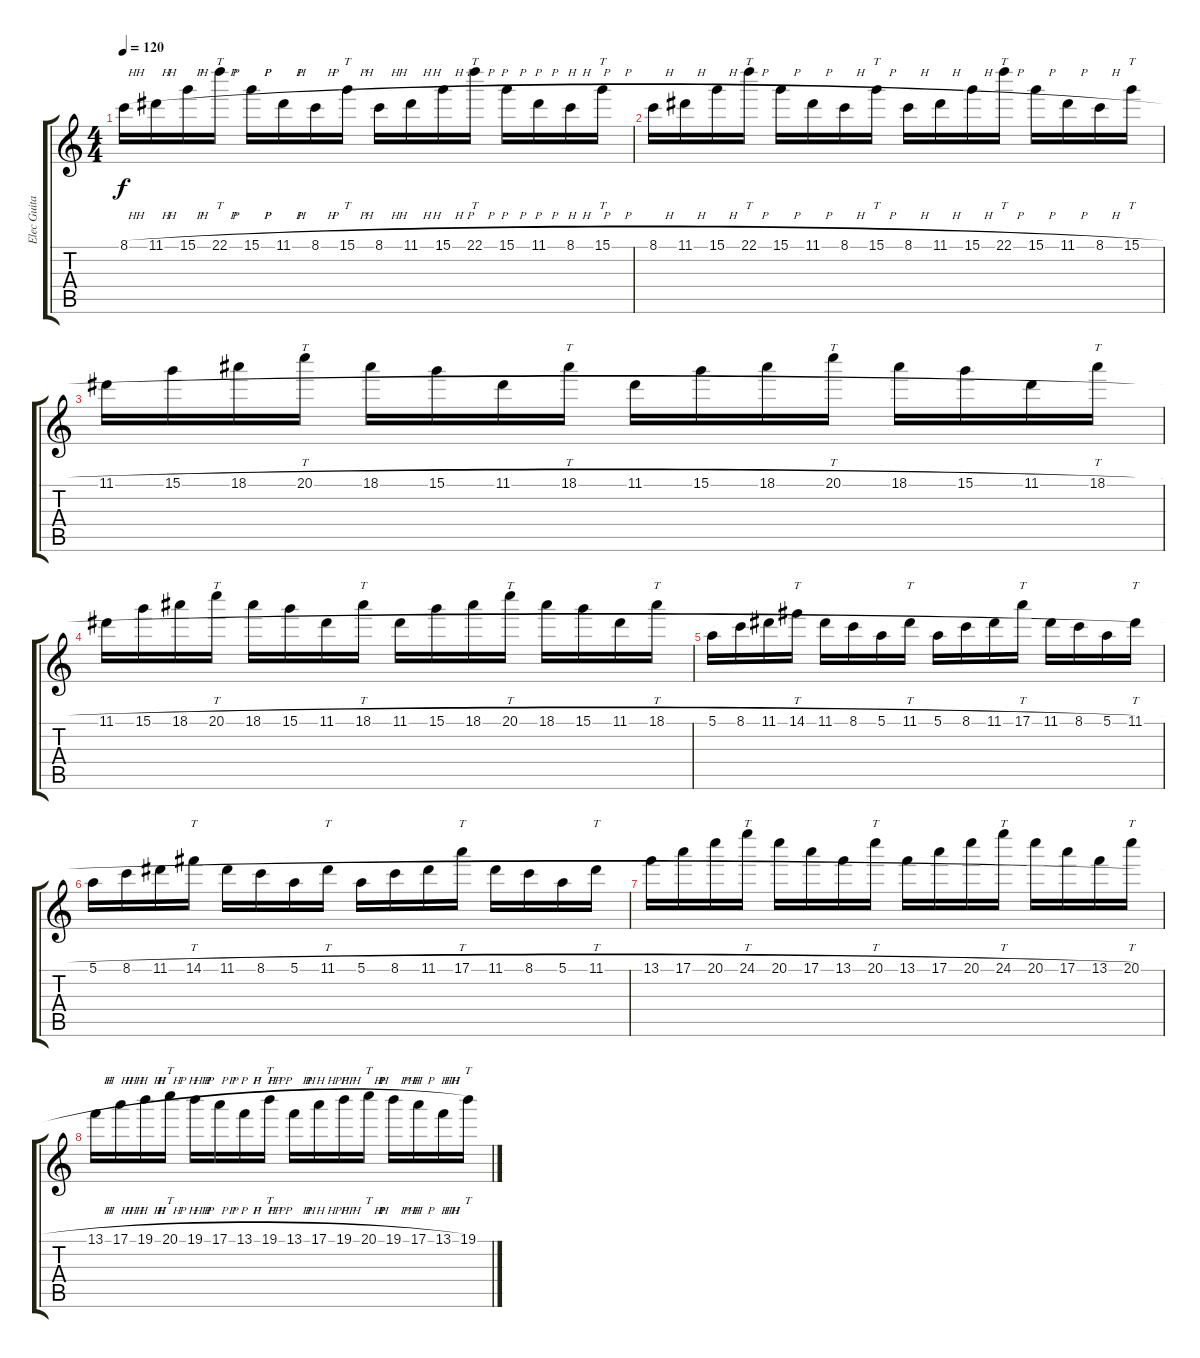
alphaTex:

\track ("Elec Guitar" "Elec Guita") {instrument electricguitarjazz}
\staff {score tabs}
\tuning (E4 B3 G3 D3 A2 E2) {hide}
\ts (4 4)
\tempo 120
\clef g2
\ks c
8.1{h}.16{dy f} 11.1{h}.16 15.1{h}.16 22.1{h}.16{tt} 15.1{h}.16 11.1{h}.16 8.1{h}.16 15.1{h}.16{tt} 8.1{h}.16 11.1{h}.16 15.1{h}.16 22.1{h}.16{tt} 15.1{h}.16 11.1{h}.16 8.1{h}.16 15.1{h}.16{tt} |
8.1{h}.16 11.1{h}.16 15.1{h}.16 22.1{h}.16{tt} 15.1{h}.16 11.1{h}.16 8.1{h}.16 15.1{h}.16{tt} 8.1{h}.16 11.1{h}.16 15.1{h}.16 22.1{h}.16{tt} 15.1{h}.16 11.1{h}.16 8.1{h}.16 15.1{h}.16{tt} |
11.1{h}.16 15.1{h}.16 18.1{h}.16 20.1{h}.16{tt} 18.1{h}.16 15.1{h}.16 11.1{h}.16 18.1{h}.16{tt} 11.1{h}.16 15.1{h}.16 18.1{h}.16 20.1{h}.16{tt} 18.1{h}.16 15.1{h}.16 11.1{h}.16 18.1{h}.16{tt} |
11.1{h}.16 15.1{h}.16 18.1{h}.16 20.1{h}.16{tt} 18.1{h}.16 15.1{h}.16 11.1{h}.16 18.1{h}.16{tt} 11.1{h}.16 15.1{h}.16 18.1{h}.16 20.1{h}.16{tt} 18.1{h}.16 15.1{h}.16 11.1{h}.16 18.1{h}.16{tt} |
5.1{h}.16 8.1{h}.16 11.1{h}.16 14.1{h}.16{tt} 11.1{h}.16 8.1{h}.16 5.1{h}.16 11.1{h}.16{tt} 5.1{h}.16 8.1{h}.16 11.1{h}.16 17.1{h}.16{tt} 11.1{h}.16 8.1{h}.16 5.1{h}.16 11.1{h}.16{tt} |
5.1{h}.16 8.1{h}.16 11.1{h}.16 14.1{h}.16{tt} 11.1{h}.16 8.1{h}.16 5.1{h}.16 11.1{h}.16{tt} 5.1{h}.16 8.1{h}.16 11.1{h}.16 17.1{h}.16{tt} 11.1{h}.16 8.1{h}.16 5.1{h}.16 11.1{h}.16{tt} |
13.1{h}.16 17.1{h}.16 20.1{h}.16 24.1{h}.16{tt} 20.1{h}.16 17.1{h}.16 13.1{h}.16 20.1{h}.16{tt} 13.1{h}.16 17.1{h}.16 20.1{h}.16 24.1{h}.16{tt} 20.1{h}.16 17.1{h}.16 13.1{h}.16 20.1{h}.16{tt} |
13.1{h}.16 17.1{h}.16 19.1{h}.16 20.1{h}.16{tt} 19.1{h}.16 17.1{h}.16 13.1{h}.16 19.1{h}.16{tt} 13.1{h}.16 17.1{h}.16 19.1{h}.16 20.1{h}.16{tt} 19.1{h}.16 17.1{h}.16 13.1{h}.16 19.1{h}.16{tt}
